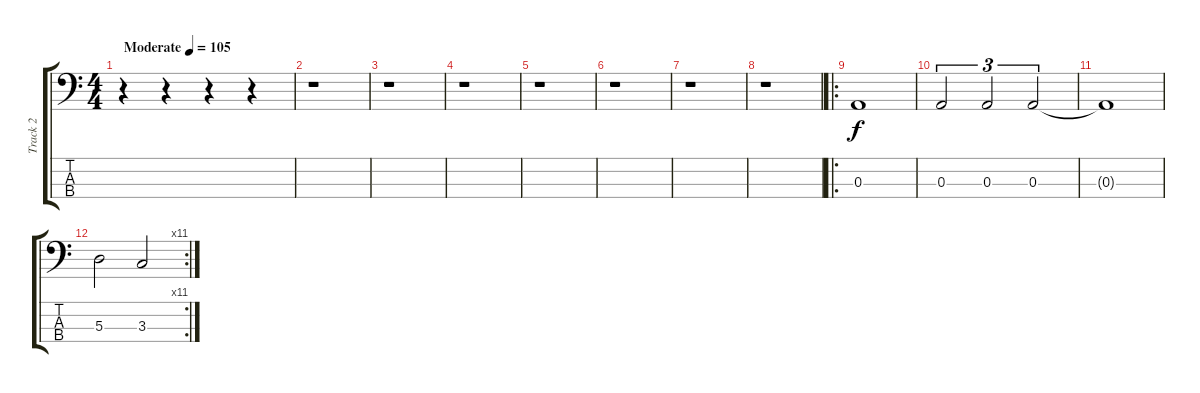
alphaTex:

\track ("Track 2" "Track 2") {instrument fretlessbass}
\staff {score tabs}
\tuning (G2 D2 A1 E1) {hide}
\ts (4 4)
\tempo (105 "Moderate")
\clef f4
\ks c
r.4{dy f instrument fretlessbass} r.4 r.4 r.4 |
r.1 |
r.1 |
r.1 |
r.1 |
r.1 |
r.1 |
r.1 |
\ro
0.3.1 |
0.3.2{tu (3 2)} 0.3.2{tu (3 2)} 0.3.2{tu (3 2)} |
0.3{t}.1 |
\rc 11
5.3.2 3.3.2
